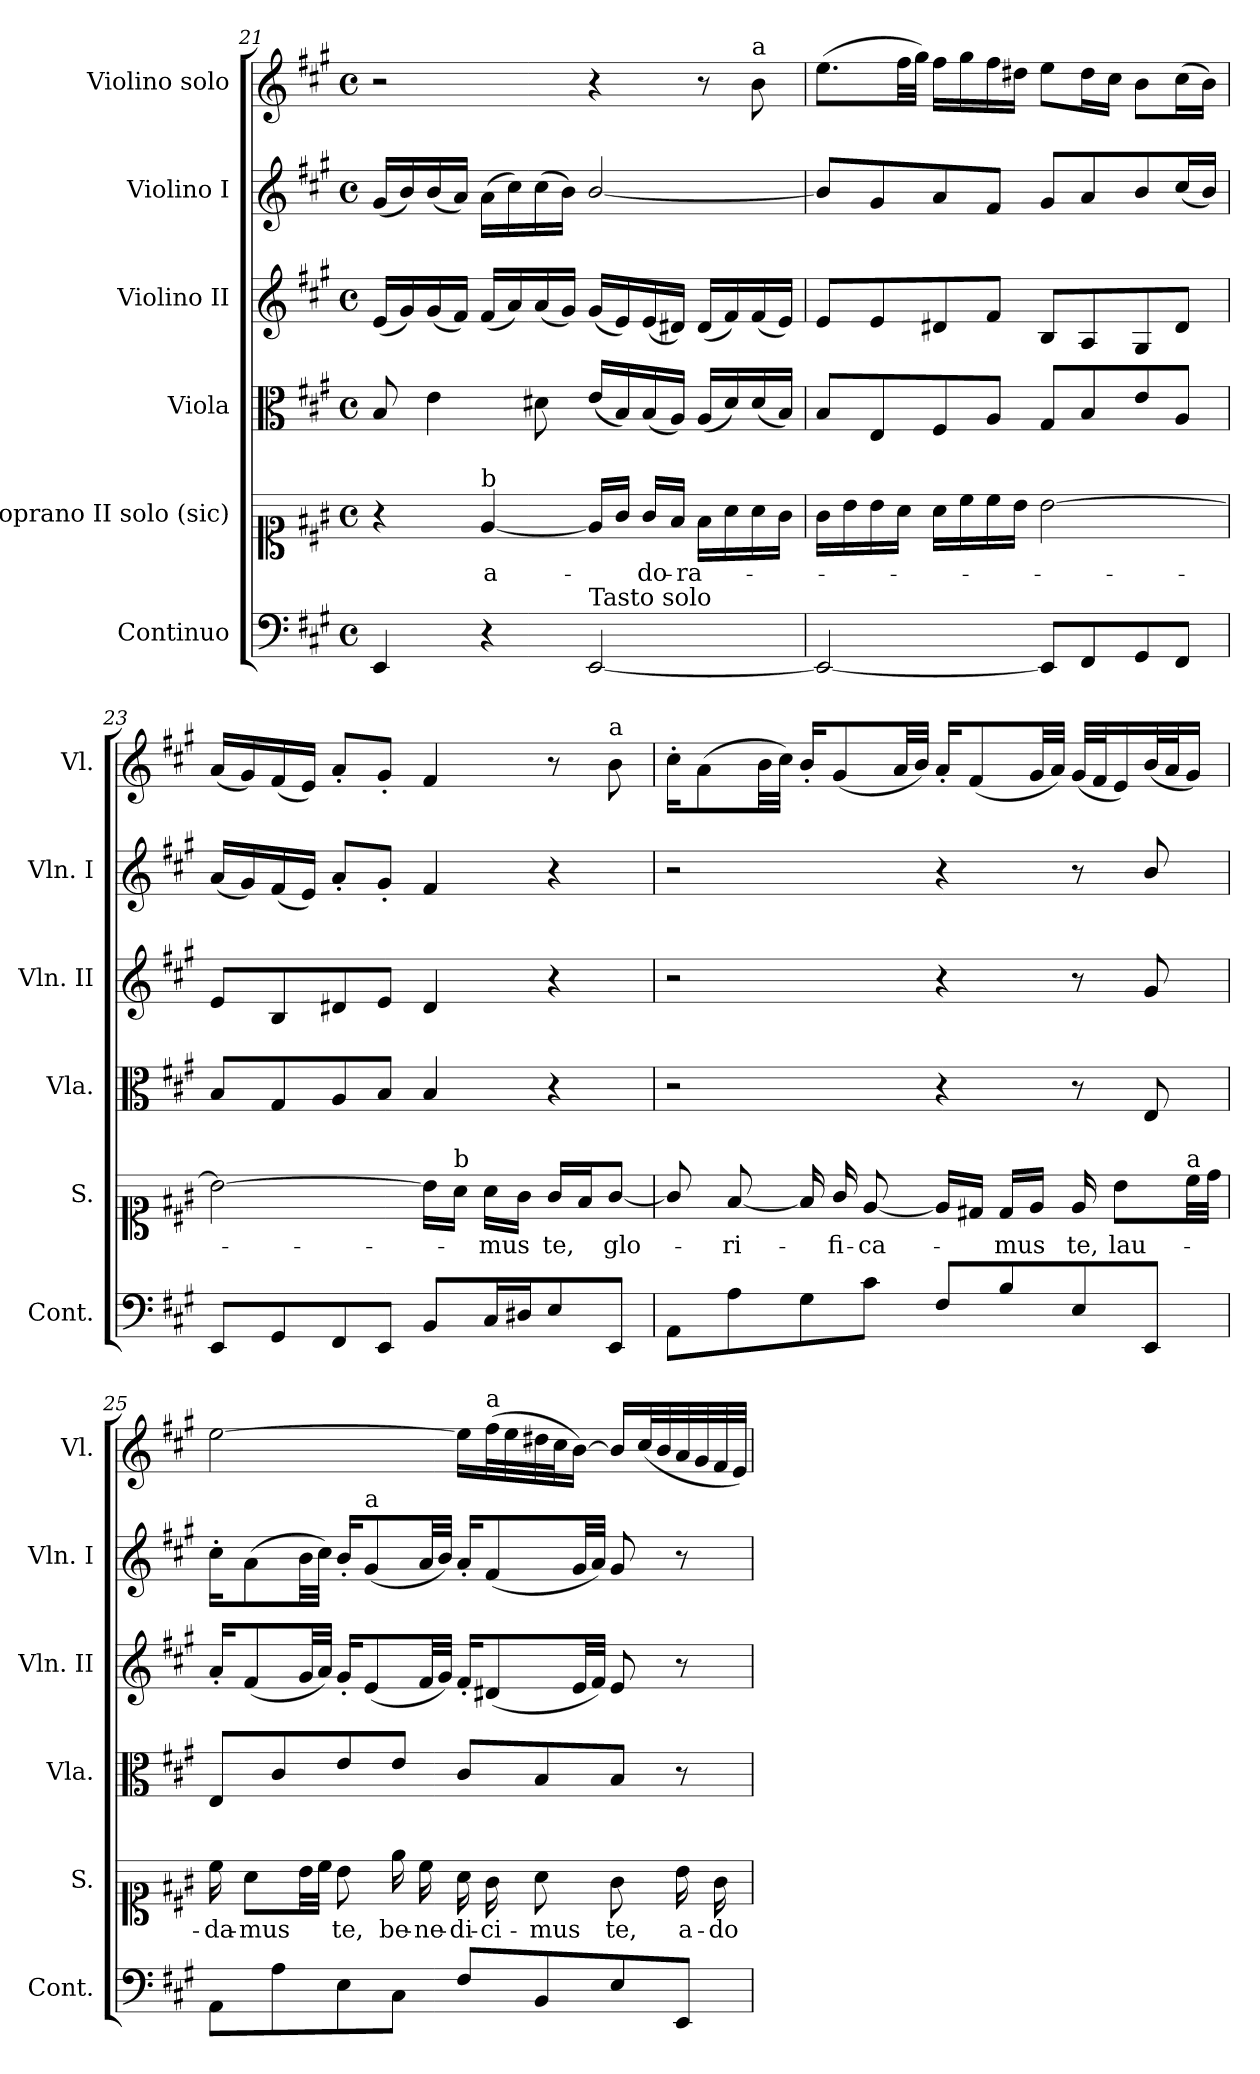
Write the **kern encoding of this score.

**kern	**kern	**text	**kern	**kern	**kern	**kern
*part6	*part5	*part5	*part4	*part3	*part2	*part1
*staff6	*staff5	*staff5	*staff4	*staff3	*staff2	*staff1
*I"Continuo	*I"Soprano II solo (sic)	*	*I"Viola	*I"Violino II	*I"Violino I	*I"Violino solo
*I'Cont.	*I'S.	*	*I'Vla.	*I'Vln. II	*I'Vln. I	*I'Vl.
*clefF4	*clefC1	*	*clefC3	*clefG2	*clefG2	*clefG2
*k[f#c#g#]	*k[f#c#g#]	*	*k[f#c#g#]	*k[f#c#g#]	*k[f#c#g#]	*k[f#c#g#]
*M4/4	*M4/4	*	*M4/4	*M4/4	*M4/4	*M4/4
*met(c)	*met(c)	*	*met(c)	*met(c)	*met(c)	*met(c)
=21	=21	=21	=21	=21	=21	=21
4EE/	4r	.	8B/	(16e/LL	(16g#/LL	2r
.	.	.	.	16g#/)	16b/)	.
.	.	.	4e\	(16g#/	(16b/	.
.	.	.	.	16f#/JJ)	16a/JJ)	.
!	!LO:TX:a:t=b	!	!	!	!	!
4r	[4e/	a-	.	(16f#/LL	(16a\LL	.
.	.	.	.	16a/)	16cc#\)	.
.	.	.	8d#X\	(16a/	(16cc#\	.
.	.	.	.	16g#/JJ)	16b\JJ)	.
!LO:TX:a:t=Tasto solo	!	!	!	!	!	!
[2EE/	16e/LL]	.	(16e/LL	(16g#/LL	[2b/	4r
.	16g#/JJ	.	16B/)	16e/)	.	.
.	16g#/LL	-do-	(16B/	(16e/	.	.
.	16f#/JJ	.	16A/JJ)	16d#X/JJ)	.	.
.	16f#\LL	-ra-	(16A/LL	(16d#/LL	.	8r
.	16a\	.	16d#/)	16f#/)	.	.
!	!	!	!	!	!	!LO:TX:a:t=a
.	16a\	.	(16d#/	(16f#/	.	8b\
.	16g#\JJ	.	16B/JJ)	16e/JJ)	.	.
=22	=22	=22	=22	=22	=22	=22
2EE/_	16g#\LL	.	8B/L	8e/L	8b/L]	(8.ee\L
.	16b\	.	.	.	.	.
.	16b\	.	8E/	8e/	8g#/	.
.	16a\JJ	.	.	.	.	32ff#\LL
.	.	.	.	.	.	32gg#\JJJ)
.	16a\LL	.	8F#/	8d#X/	8a/	16ff#\LL
.	16cc#\	.	.	.	.	16gg#\
.	16cc#\	.	8A/J	8f#/J	8f#/J	16ff#\
.	16b\JJ	.	.	.	.	16dd#X\JJ
8EE/L]	[2b\	.	8G#/L	8B/L	8g#/L	8ee\L
8FF#/	.	.	8B/	8A/	8a/	16dd#\L
.	.	.	.	.	.	16cc#\JJ
8GG#/	.	.	8e/	8G#/	8b/	8b\L
8FF#/J	.	.	8A/J	8d#/J	(16cc#/L	(16cc#\L
.	.	.	.	.	16b/JJ)	16b\JJ)
=23	=23	=23	=23	=23	=23	=23
8EE/L	2b\_	.	8B/L	8e/L	(16a/LL	(16a/LL
.	.	.	.	.	16g#/)	16g#/)
8GG#/	.	.	8G#/	8B/	(16f#/	(16f#/
.	.	.	.	.	16e/JJ)	16e/JJ)
8FF#/	.	.	8A/	8d#X/	8a'/L	8a'/L
8EE/J	.	.	8B/J	8e/J	8g#'/J	8g#'/J
8BB/L	16b\LL]	.	4B/	4d#/	4f#/	4f#/
!	!LO:TX:a:t=b	!	!	!	!	!
.	16a\JJ	.	.	.	.	.
16C#/L	16a\LL	-mus	.	.	.	.
16D#X/J	16g#\JJ	.	.	.	.	.
8E/	16g#/LL	te,	4r	4r	4r	8r
.	16f#/J	.	.	.	.	.
!	!	!	!	!	!	!LO:TX:a:t=a
8EE/J	[8g#/J	glo-	.	.	.	8b\
=24	=24	=24	=24	=24	=24	=24
8AA\L	8g#/]	.	2r	2r	2r	16cc#'\KL
.	.	.	.	.	.	(8a\
8A\	[8f#/	-ri-	.	.	.	.
.	.	.	.	.	.	32b\LL
.	.	.	.	.	.	32cc#\JJJ)
8G#\	16f#/]	.	.	.	.	16b'/KL
.	16g#/	-fi-	.	.	.	(8g#/
8c#\J	[8e/	-ca-	.	.	.	.
.	.	.	.	.	.	32a/LL
.	.	.	.	.	.	32b/JJJ)
8F#/L	16e/LL]	.	4r	4r	4r	16a'/KL
.	16d#X/JJ	.	.	.	.	(8f#/
8B/	16d#/LL	-mus	.	.	.	.
.	16e/JJ	.	.	.	.	32g#/LL
.	.	.	.	.	.	32a/JJJ)
8E/	16e/	te,	8r	8r	8r	(32g#/LLL
.	.	.	.	.	.	32f#/J
.	8b\L	lau-	.	.	.	16e/)
8EE/J	.	.	8E/	8g#/	8b/	(32b/L
.	.	.	.	.	.	32a/J
!	!LO:TX:a:t=a	!	!	!	!	!
.	32cc#\LL	.	.	.	.	16g#/JJ)
.	32dd\JJJ	.	.	.	.	.
=25	=25	=25	=25	=25	=25	=25
8AA\L	16cc#\	-da-	8E/L	16a'/KL	16cc#'\KL	[2ee\
.	8a\L	-mus	.	(8f#/	(8a\	.
8A\	.	.	8c#/	.	.	.
.	32b\LL	.	.	32g#/LL	32b\LL	.
.	32cc#\JJJ	.	.	32a/JJJ)	32cc#\JJJ)	.
8E\	8b\	te,	8e/	16g#'/KL	16b'/KL	.
!	!	!	!	!	!LO:TX:a:t=a	!
.	.	.	.	(8e/	(8g#/	.
8C#\J	16ee\	be-	8e/J	.	.	.
.	16cc#\	-ne-	.	32f#/LL	32a/LL	.
.	.	.	.	32g#/JJJ)	32b/JJJ)	.
8F#/L	16a\	-di-	8c#/L	16f#'/KL	16a'/KL	16ee\LL]
!	!	!	!	!	!	!LO:TX:a:t=a
.	16g#\	-ci-	.	(8d#X/	(8f#/	(32ff#\L
.	.	.	.	.	.	32ee\
8BB/	8a\	-mus	8B/	.	.	32dd#X\
.	.	.	.	.	.	32cc#\J
.	.	.	.	32e/LL	32g#/LL	[16b\JJ)
.	.	.	.	32f#/JJJ)	32a/JJJ)	.
8E/	8g#\	te,	8B/J	8e/	8g#/	16b/LL]
.	.	.	.	.	.	(32cc#/L
.	.	.	.	.	.	32b/
8EE/J	16b\	a-	8r	8r	8r	32a/
.	.	.	.	.	.	32g#/
.	16g#\	-do-	.	.	.	32f#/
.	.	.	.	.	.	32e/JJJ)
=	=	=	=	=	=	=
*-	*-	*-	*-	*-	*-	*-
